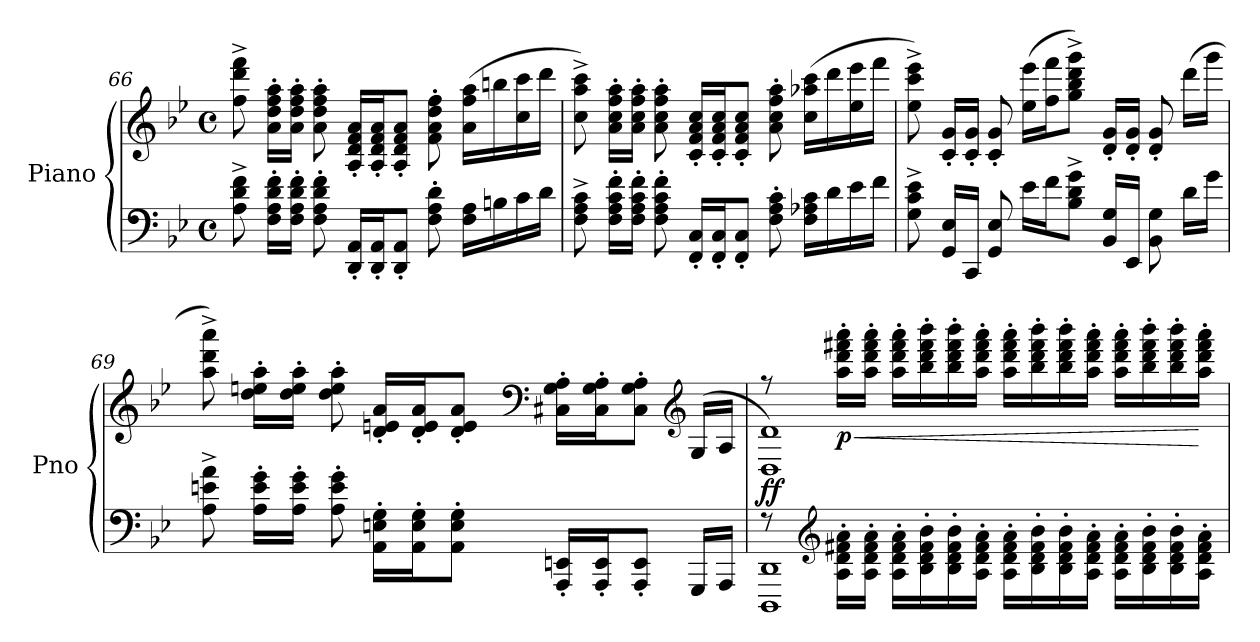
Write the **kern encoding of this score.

**kern	**kern	**dynam
*part1	*part1	*part1
*staff2	*staff1	*staff1/2
*I"Piano	*	*
*I'Pno	*	*
!!LO:LB:g=z
*clefF4	*clefG2	*
*k[b-e-]	*k[b-e-]	*
*M4/4	*M4/4	*
*met(c)	*met(c)	*
=66	=66	=66
8A\^ 8d\^ 8f\^	8ff\^ 8ddd\^ 8fff\^	.
16F\' 16A\' 16d\' 16f\'LL	16a\' 16dd\' 16ff\' 16aa\'LL	.
16F\' 16A\' 16d\' 16f\'JJ	16a\' 16dd\' 16ff\' 16aa\'JJ	.
8F\' 8A\' 8d\' 8f\'	8a\' 8dd\' 8ff\' 8aa\'	.
16DD/' 16AA/'LL	16A/' 16d/' 16f/' 16a/'LL	.
16DD/' 16AA/'J	16A/' 16d/' 16f/' 16a/'J	.
8DD/' 8AA/'J	8A/' 8d/' 8f/' 8a/'J	.
8F\' 8A\' 8d\'	8f\' 8a\' 8dd\' 8ff\'	.
16F\ 16A\LL	(>16a\ 16ff\ 16aa\LL	.
16Bn\	16bbn\	.
16c\	16cc\ 16ccc\	.
16d\JJ	16ddd\JJ	.
=67	=67	=67
8F\^ 8A\^ 8c\^	8cc\^ 8aa\^ 8ccc\^)	.
16F\' 16A\' 16c\' 16f\'LL	16a\' 16cc\' 16ff\' 16aa\'LL	.
16F\' 16A\' 16c\' 16f\'JJ	16a\' 16cc\' 16ff\' 16aa\'JJ	.
8F\' 8A\' 8c\' 8f\'	8a\' 8cc\' 8ff\' 8aa\'	.
16FF/' 16C/'LL	16c/' 16f/' 16a/' 16cc/'LL	.
16FF/' 16C/'J	16c/' 16f/' 16a/' 16cc/'J	.
8FF/' 8C/'J	8c/' 8f/' 8a/' 8cc/'J	.
8F\' 8A\' 8c\'	8a\' 8cc\' 8ff\' 8aa\'	.
16F\ 16A-X\ 16c\LL	(>16cc\ 16aa-X\ 16ccc\LL	.
16d\	16ddd\	.
16e-\	16ee-\ 16eee-\	.
16f\JJ	16fff\JJ	.
=68	=68	=68
8G\^ 8c\^ 8e-\^	8ee-\^ 8ccc\^ 8eee-\^)	.
16GG/ 16E-/LL	16c/' 16g/'LL	.
16CC/JJ	16c/' 16g/'JJ	.
8GG/ 8E-/	8c/' 8g/'	.
16e-\LL	(>16ee-\ 16eee-\LL	.
16f\J	16ff\ 16fff\J	.
8B-\^ 8d\^ 8g\^J	8gg\^ 8bb-\^ 8ddd\^ 8ggg\^J)	.
16BB-/ 16G/LL	16d/' 16g/'LL	.
16EE-/JJ	16d/' 16g/'JJ	.
8BB-\ 8G\	8d/' 8g/'	.
16d\LL	(>16ddd\LL	.
16g\JJ	16ggg\JJ	.
!!LO:LB:g=z
=69	=69	=69
8A\^ 8en\^ 8a\^	8aa\^ 8ddd\^ 8aaa\^)	.
16A\' 16e\' 16g\'LL	16dd\' 16een\' 16aa\'LL	.
16A\' 16e\' 16g\'JJ	16dd\' 16ee\' 16aa\'JJ	.
8A\' 8e\' 8g\'	8dd\' 8ee\' 8aa\'	.
16AA\' 16En\' 16G\'LL	16d/' 16en/' 16a/'LL	.
16AA\' 16E\' 16G\'J	16d/' 16e/' 16a/'J	.
8AA\' 8E\' 8G\'J	8d/' 8e/' 8a/'J	.
*	*clefF4	*
16AAA/' 16EEn/'LL	16C#X\' 16G\' 16A\'LL	.
16AAA/' 16EE/'J	16C#\' 16G\' 16A\'J	.
8AAA/' 8EE/'J	8C#\' 8G\' 8A\'J	.
*	*clefG2	*
16GGG/LL	(<16G/LL	.
16AAA/JJ	16A/JJ	.
=70	=70	=70
*^	*^	*
!	!	!	!	!LO:DY:b
8r	1DDD 1DD	8rff	1D 1d)	ff
*clefG2	*	*	*	*
!	!	!	!	!LO:HP:b
!	!	!	!	!LO:DY:n=1:b
16A\' 16d\' 16f#X\' 16a\'LL	.	16aa\' 16ddd\' 16fff#X\' 16aaa\'LL	.	< p
16A\' 16d\' 16f#\' 16a\'JJ	.	16aa\' 16ddd\' 16fff#\' 16aaa\'JJ	.	.
16A\' 16d\' 16f#\' 16a\'LL	.	16aa\' 16ddd\' 16fff#\' 16aaa\'LL	.	.
16B-\' 16d\' 16f#\' 16b-\'	.	16bb-\' 16ddd\' 16fff#\' 16bbb-\'	.	.
16B-\' 16d\' 16f#\' 16b-\'	.	16bb-\' 16ddd\' 16fff#\' 16bbb-\'	.	.
16A\' 16d\' 16f#\' 16a\'JJ	.	16aa\' 16ddd\' 16fff#\' 16aaa\'JJ	.	.
16A\' 16d\' 16f#\' 16a\'LL	.	16aa\' 16ddd\' 16fff#\' 16aaa\'LL	.	.
16B-\' 16d\' 16f#\' 16b-\'	.	16bb-\' 16ddd\' 16fff#\' 16bbb-\'	.	.
16B-\' 16d\' 16f#\' 16b-\'	.	16bb-\' 16ddd\' 16fff#\' 16bbb-\'	.	.
16A\' 16d\' 16f#\' 16a\'JJ	.	16aa\' 16ddd\' 16fff#\' 16aaa\'JJ	.	.
16A\' 16d\' 16f#\' 16a\'LL	.	16aa\' 16ddd\' 16fff#\' 16aaa\'LL	.	.
16B-\' 16d\' 16f#\' 16b-\'	.	16bb-\' 16ddd\' 16fff#\' 16bbb-\'	.	.
16B-\' 16d\' 16f#\' 16b-\'	.	16bb-\' 16ddd\' 16fff#\' 16bbb-\'	.	.
16A\' 16d\' 16f#\' 16a\'JJ	.	16aa\' 16ddd\' 16fff#\' 16aaa\'JJ	.	[
*v	*v	*	*	*
*	*v	*v	*
=	=	=
*-	*-	*-
